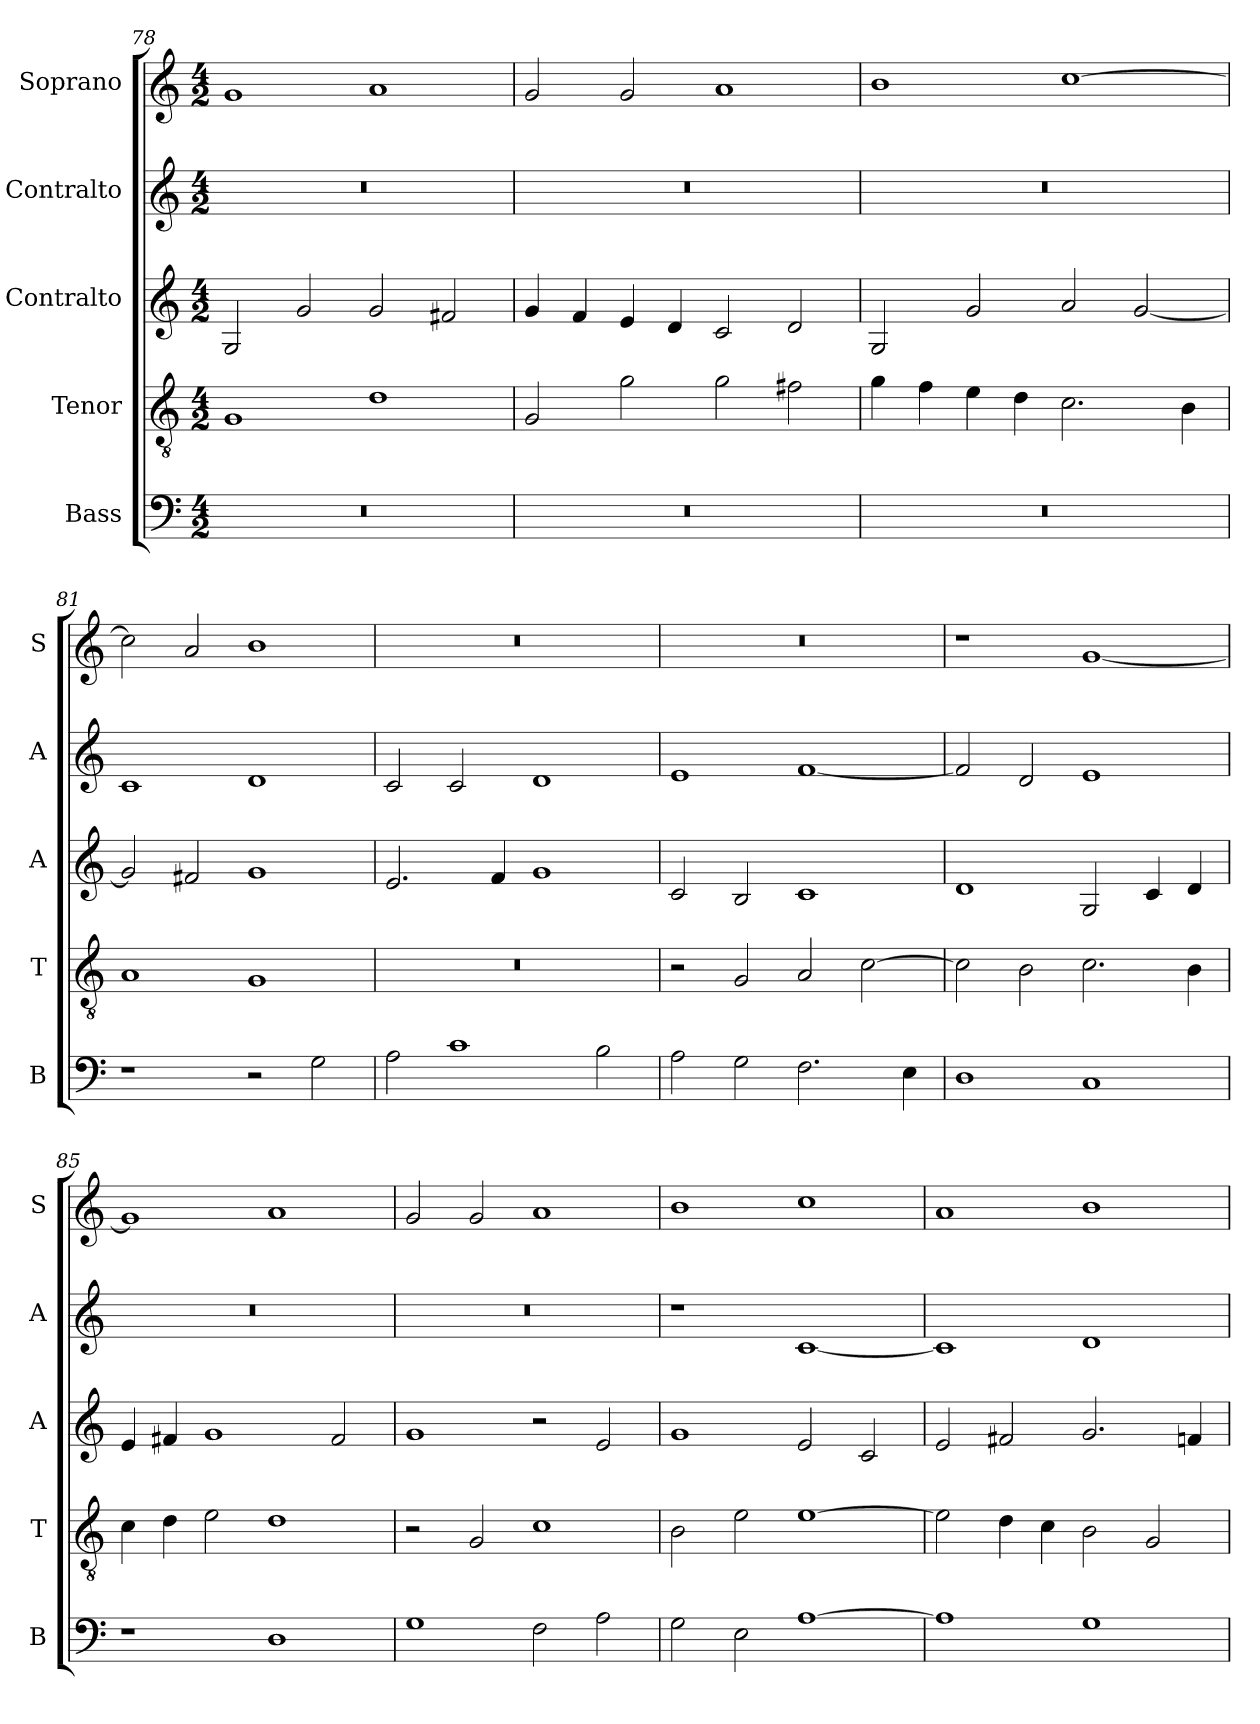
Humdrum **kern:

**kern	**kern	**kern	**kern	**kern
*part5	*part4	*part3	*part2	*part1
*staff5	*staff4	*staff3	*staff2	*staff1
*I"Bass	*I"Tenor	*I"Contralto	*I"Contralto	*I"Soprano
*I'B	*I'T	*I'A	*I'A	*I'S
*clefF4	*clefGv2	*clefG2	*clefG2	*clefG2
*k[]	*k[]	*k[]	*k[]	*k[]
*G:mix	*G:mix	*G:mix	*G:mix	*G:mix
*M4/2	*M4/2	*M4/2	*M4/2	*M4/2
=78	=78	=78	=78	=78
0r	1G	2G	0r	1g
.	.	2g	.	.
.	1d	2g	.	1a
.	.	2f#X	.	.
=79	=79	=79	=79	=79
0r	2G	4g	0r	2g
.	.	4f	.	.
.	2g	4e	.	2g
.	.	4d	.	.
.	2g	2c	.	1a
.	2f#X	2d	.	.
=80	=80	=80	=80	=80
0r	4g	2G	0r	1b
.	4f	.	.	.
.	4e	2g	.	.
.	4d	.	.	.
.	2.c	2a	.	[1cc
.	.	[2g	.	.
.	4B	.	.	.
=81	=81	=81	=81	=81
1r	1A	2g]	1c	2cc]
.	.	2f#X	.	2a
2r	1G	1g	1d	1b
2G	.	.	.	.
=82	=82	=82	=82	=82
2A	0r	2.e	2c	0r
1c	.	.	2c	.
.	.	4f	.	.
.	.	1g	1d	.
2B	.	.	.	.
=83	=83	=83	=83	=83
2A	2r	2c	1e	0r
2G	2G	2B	.	.
2.F	2A	1c	[1f	.
.	[2c	.	.	.
4E	.	.	.	.
=84	=84	=84	=84	=84
1D	2c]	1d	2f]	1r
.	2B	.	2d	.
1C	2.c	2G	1e	[1g
.	.	4c	.	.
.	4B	4d	.	.
=85	=85	=85	=85	=85
1r	4c	4e	0r	1g]
.	4d	4f#X	.	.
.	2e	1g	.	.
1D	1d	.	.	1a
.	.	2f#	.	.
=86	=86	=86	=86	=86
1G	2r	1g	0r	2g
.	2G	.	.	2g
2F	1c	2r	.	1a
2A	.	2e	.	.
=87	=87	=87	=87	=87
2G	2B	1g	1r	1b
2E	2e	.	.	.
[1A	[1e	2e	[1c	1cc
.	.	2c	.	.
=88	=88	=88	=88	=88
1A]	2e]	2e	1c]	1a
.	4d	2f#X	.	.
.	4c	.	.	.
1G	2B	2.g	1d	1b
.	2G	.	.	.
.	.	4fn	.	.
=	=	=	=	=
*-	*-	*-	*-	*-
